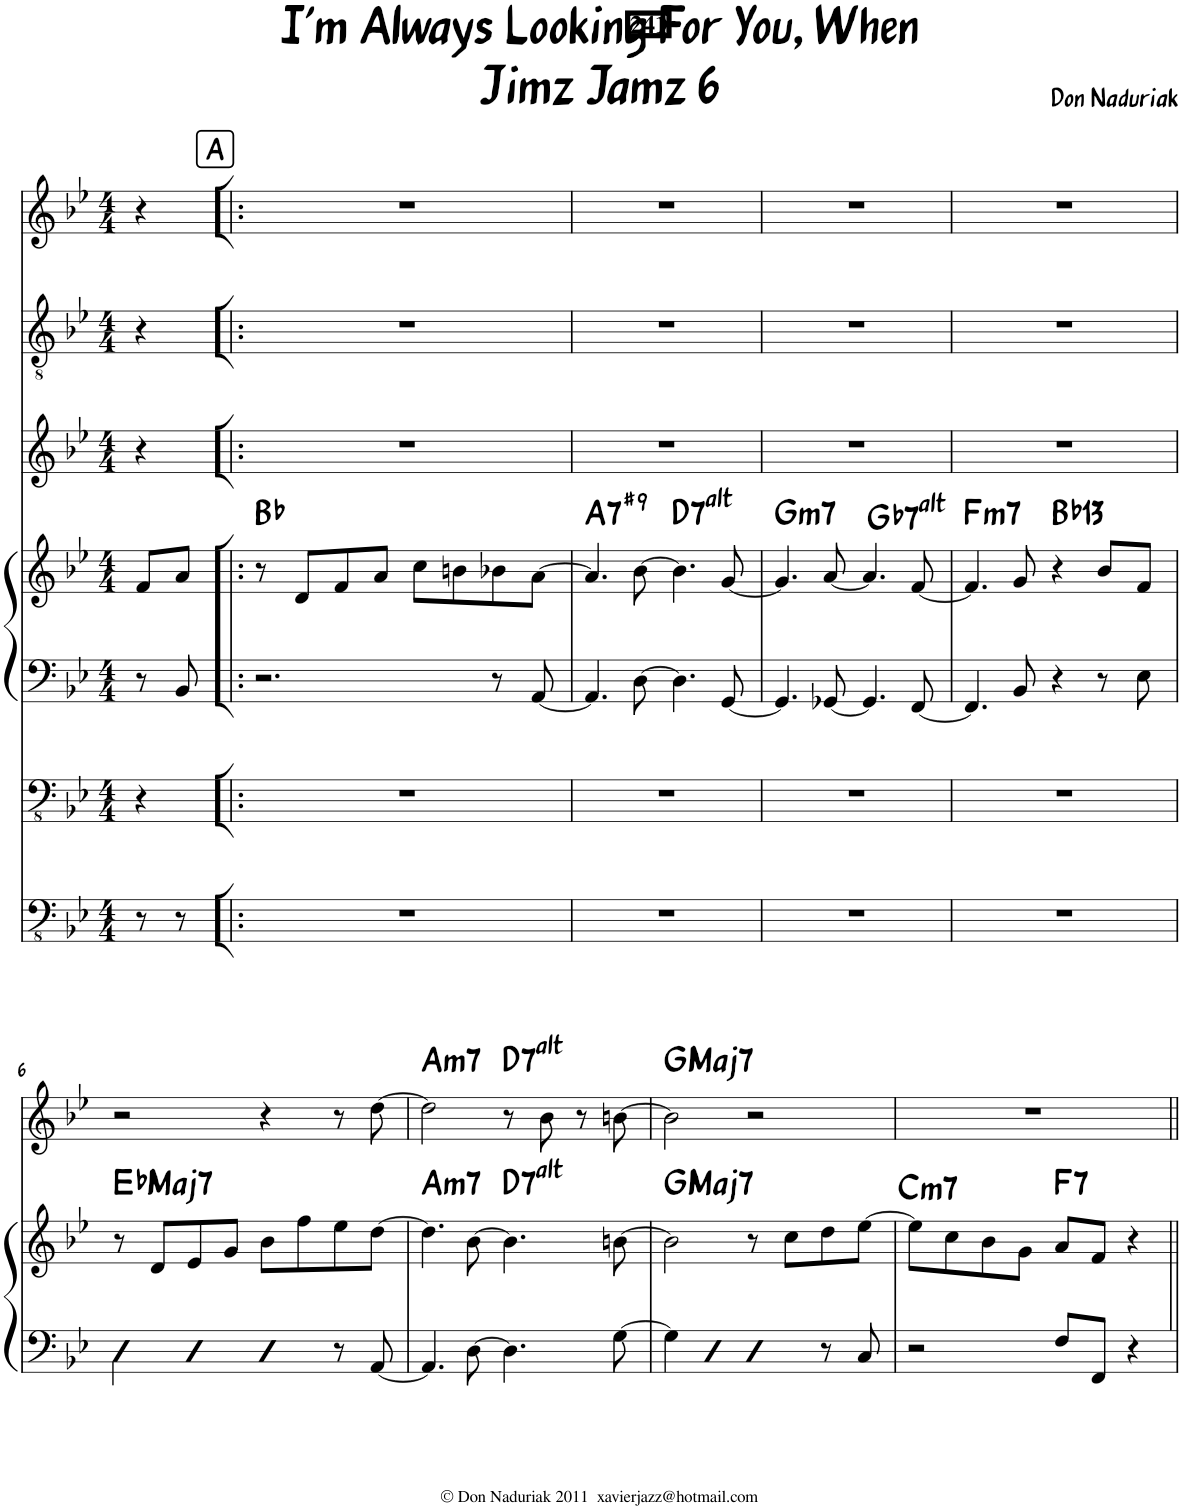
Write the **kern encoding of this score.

**kern	**kern	**kern	**kern	**harte	**kern	**harte	**kern	**kern
*part6	*part5	*part4	*part4	*part4	*part3	*part3	*part2	*part1
*staff7	*staff6	*staff5	*staff4	*	*staff3	*	*staff2	*staff1
*I"Acoustic Bass	*I"Acoustic Bass	*I"Piano	*	*	*I"Piano	*	*I"Tenor Saxophone	*I"Voice
*I'Ac b	*I'Ac b	*I'Pno	*	*	*I'Pno	*	*I'T Sax	*
*clefFv4	*clefFv4	*clefF4	*clefG2	*	*clefG2	*	*clefGv2	*clefG2
*	*	*	*	*	*	*	*ITrd8c14	*
*k[b-e-]	*k[b-e-]	*k[b-e-]	*k[b-e-]	*	*k[b-e-]	*	*k[b-e-]	*k[b-e-]
*M4/4	*M4/4	*M4/4	*M4/4	*	*M4/4	*	*M4/4	*M4/4
=1	=1	=1	=1	=1	=1	=1	=1	=1
8r	4r	8r	8f/L	.	4r	.	4r	4r
8r	.	8BB-/	8a/J	.	.	.	.	.
!!LO:REH:place=s1:a:B:cj:fs=14:t=A
=2!|:	=2!|:	=2!|:	=2!|:	=2!|:	=2!|:	=2!|:	=2!|:	=2!|:
!	!	!	!	!LO:H:kt=N.C.	!	!	!	!
1r	1r	2.r	8r	N	1r	.	1r	1r
.	.	.	8d/L	.	.	.	.	.
.	.	.	8f/	.	.	.	.	.
.	.	.	8a/J	.	.	.	.	.
.	.	.	8cc\L	.	.	.	.	.
.	.	.	8bn\	.	.	.	.	.
.	.	8r	8b-X\	.	.	.	.	.
.	.	[8AA/	[8a\J	.	.	.	.	.
=3	=3	=3	=3	=3	=3	=3	=3	=3
!	!	!	!	!LO:H:kt=7	!	!	!	!
1r	1r	4.AA/]	4.a/]	A:7(#9)	1r	.	1r	1r
.	.	[8D\	[8b-\	.	.	.	.	.
!	!	!	!	!LO:H:kt=7	!	!	!	!
.	.	4.D\]	4.b-\]	D:(3,b5,#5,b7,b9,#9)	.	.	.	.
.	.	[8GG/	[8g/	.	.	.	.	.
=4	=4	=4	=4	=4	=4	=4	=4	=4
!	!	!	!	!LO:H:kt=m7	!	!	!	!
1r	1r	4.GG/]	4.g/]	G:min7	1r	.	1r	1r
.	.	[8GG-X/	[8a/	.	.	.	.	.
!	!	!	!	!LO:H:kt=7	!	!	!	!
.	.	4.GG-/]	4.a/]	Gb:(3,b5,#5,b7,b9,#9)	.	.	.	.
.	.	[8FF/	[8f/	.	.	.	.	.
=5	=5	=5	=5	=5	=5	=5	=5	=5
!	!	!	!	!LO:H:kt=m7	!	!	!	!
1r	1r	4.FF/]	4.f/]	F:min7	1r	.	1r	1r
.	.	8BB-/	8g/	.	.	.	.	.
!	!	!	!	!LO:H:kt=13	!	!	!	!
.	.	4r	4r	Bb:9(11,13)	.	.	.	.
.	.	8r	8b-/L	.	.	.	.	.
.	.	8E-\	8f/J	.	.	.	.	.
!!LO:LB:g=z
=6	=6	=6	=6	=6	=6	=6	=6	=6
!	!	!	!	!LO:H:kt=Maj7	!	!	!	!
1r	1r	4D\	8r	Eb:maj7	2r	.	1r	1r
.	.	.	8d/L	.	.	.	.	.
.	.	4D	8e-/	.	.	.	.	.
.	.	.	8g/J	.	.	.	.	.
.	.	4D	8b-\L	.	4r	.	.	.
.	.	.	8ff\	.	.	.	.	.
.	.	8r	8ee-\	.	8r	.	.	.
.	.	[8AA/	[8dd\J	.	[8dd\	.	.	.
=7	=7	=7	=7	=7	=7	=7	=7	=7
!	!	!	!	!LO:H:kt=m7	!	!LO:H:kt=m7	!	!
1r	1r	4.AA/]	4.dd\]	A:min7	2dd\]	A:min7	1r	1r
.	.	[8D\	[8b-\	.	.	.	.	.
!	!	!	!	!LO:H:kt=7	!	!LO:H:kt=7	!	!
.	.	4.D\]	4.b-\]	D:(3,b5,#5,b7,b9,#9)	8r	D:(3,b5,#5,b7,b9,#9)	.	.
.	.	.	.	.	8b-\	.	.	.
.	.	.	.	.	8r	.	.	.
.	.	[8G\	[8bn\	.	[8bn\	.	.	.
=8	=8	=8	=8	=8	=8	=8	=8	=8
!	!	!	!	!LO:H:kt=Maj7	!	!LO:H:kt=Maj7	!	!
1r	1r	4G\]	2b\]	G:maj7	2b\]	G:maj7	1r	1r
.	.	4D	.	.	.	.	.	.
.	.	4D	8r	.	2r	.	.	.
.	.	.	8cc\L	.	.	.	.	.
.	.	8r	8dd\	.	.	.	.	.
.	.	8C/	[8ee-\J	.	.	.	.	.
=9	=9	=9	=9	=9	=9	=9	=9	=9
!	!	!	!	!LO:H:kt=m7	!	!	!	!
1r	1r	2r	8ee-\L]	C:min7	1r	.	1r	1r
.	.	.	8cc\	.	.	.	.	.
.	.	.	8b-\	.	.	.	.	.
.	.	.	8g\J	.	.	.	.	.
!	!	!	!	!LO:H:kt=7	!	!	!	!
.	.	8F/L	8a/L	F:7	.	.	.	.
.	.	8FF/J	8f/J	.	.	.	.	.
.	.	4r	4r	.	.	.	.	.
=||	=||	=||	=||	=||	=||	=||	=||	=||
*-	*-	*-	*-	*-	*-	*-	*-	*-
